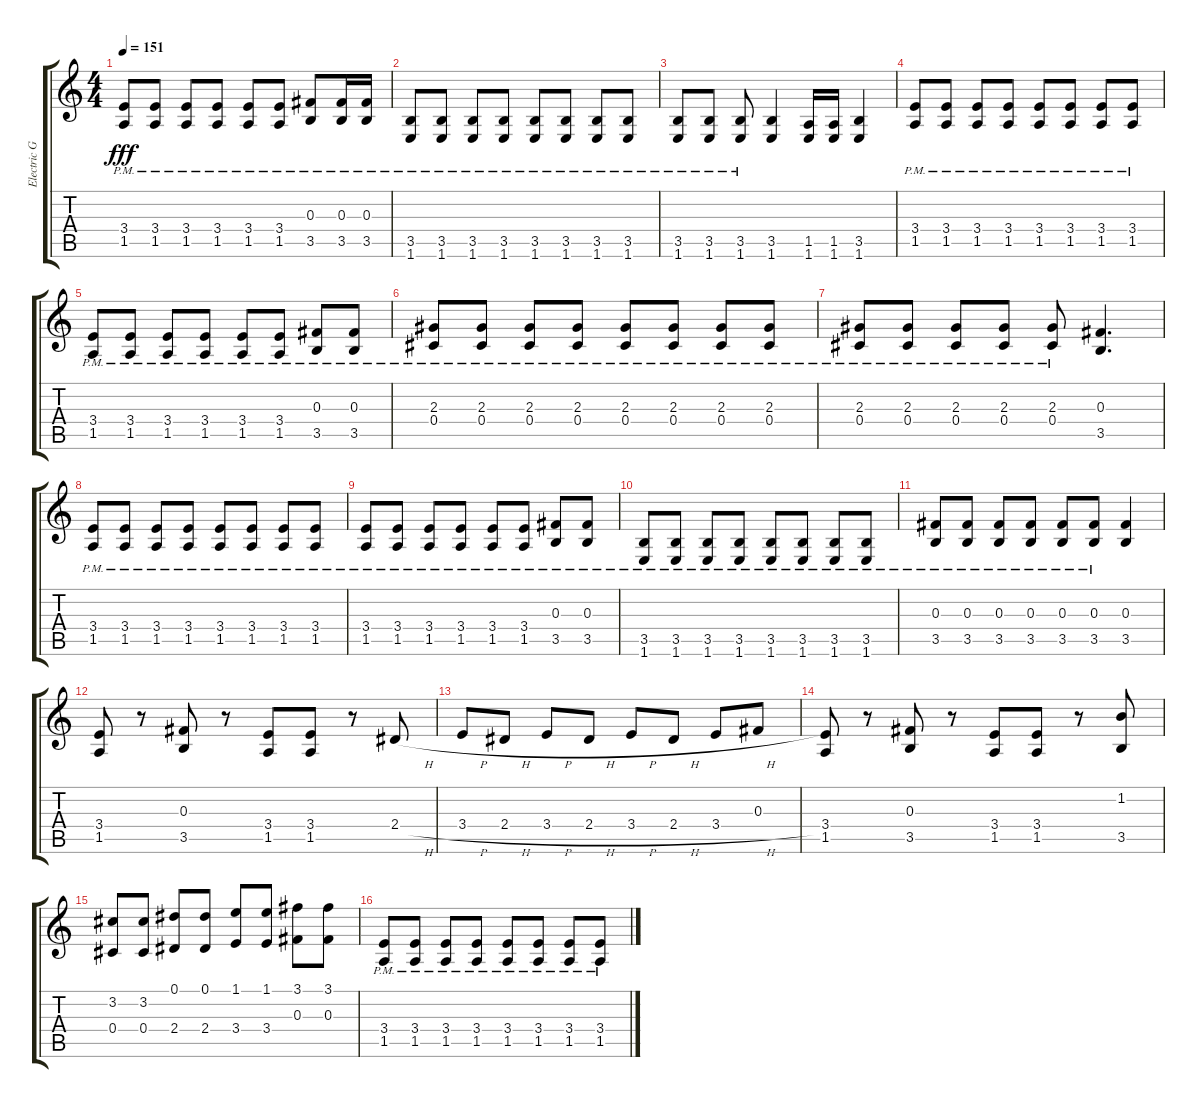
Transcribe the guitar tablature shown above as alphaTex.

\track ("Electric Guitar" "Electric G") {instrument overdrivenguitar}
\staff {score tabs}
\tuning (Eb4 Bb3 Gb3 Db3 Ab2 Eb2) {hide}
\ts (4 4)
\tempo 151
\clef g2
\ks c
(3.4{pm} 1.5{pm}).8{dy fff} (3.4{pm} 1.5{pm}).8 (3.4{pm} 1.5{pm}).8 (3.4{pm} 1.5{pm}).8 (3.4{pm} 1.5{pm}).8 (3.4{pm} 1.5{pm}).8 (0.3{pm} 3.5{pm}).8 (0.3{pm} 3.5{pm}).16 (0.3{pm} 3.5{pm}).16 |
(3.5{pm} 1.6{pm}).8 (3.5{pm} 1.6{pm}).8 (3.5{pm} 1.6{pm}).8 (3.5{pm} 1.6{pm}).8 (3.5{pm} 1.6{pm}).8 (3.5{pm} 1.6{pm}).8 (3.5{pm} 1.6{pm}).8 (3.5{pm} 1.6{pm}).8 |
(3.5{pm} 1.6{pm}).8 (3.5{pm} 1.6{pm}).8 (3.5{pm} 1.6{pm}).8 (3.5 1.6).4 (1.5 1.6).16 (1.5 1.6).16 (3.5 1.6).4 |
(3.4{pm} 1.5{pm}).8 (3.4{pm} 1.5{pm}).8 (3.4{pm} 1.5{pm}).8 (3.4{pm} 1.5{pm}).8 (3.4{pm} 1.5{pm}).8 (3.4{pm} 1.5{pm}).8 (3.4{pm} 1.5{pm}).8 (3.4{pm} 1.5{pm}).8 |
(3.4{pm} 1.5{pm}).8 (3.4{pm} 1.5{pm}).8 (3.4{pm} 1.5{pm}).8 (3.4{pm} 1.5{pm}).8 (3.4{pm} 1.5{pm}).8 (3.4{pm} 1.5{pm}).8 (0.3{pm} 3.5{pm}).8 (0.3{pm} 3.5{pm}).8 |
(2.3{pm} 0.4{pm}).8 (2.3{pm} 0.4{pm}).8 (2.3{pm} 0.4{pm}).8 (2.3{pm} 0.4{pm}).8 (2.3{pm} 0.4{pm}).8 (2.3{pm} 0.4{pm}).8 (2.3{pm} 0.4{pm}).8 (2.3{pm} 0.4{pm}).8 |
(2.3{pm} 0.4{pm}).8 (2.3{pm} 0.4{pm}).8 (2.3{pm} 0.4{pm}).8 (2.3{pm} 0.4{pm}).8 (2.3{pm} 0.4{pm}).8 (0.3 3.5).4{d} |
(3.4{pm} 1.5{pm}).8 (3.4{pm} 1.5{pm}).8 (3.4{pm} 1.5{pm}).8 (3.4{pm} 1.5{pm}).8 (3.4{pm} 1.5{pm}).8 (3.4{pm} 1.5{pm}).8 (3.4{pm} 1.5{pm}).8 (3.4{pm} 1.5{pm}).8 |
(3.4{pm} 1.5{pm}).8 (3.4{pm} 1.5{pm}).8 (3.4{pm} 1.5{pm}).8 (3.4{pm} 1.5{pm}).8 (3.4{pm} 1.5{pm}).8 (3.4{pm} 1.5{pm}).8 (0.3{pm} 3.5{pm}).8 (0.3{pm} 3.5{pm}).8 |
(3.5{pm} 1.6{pm}).8 (3.5{pm} 1.6{pm}).8 (3.5{pm} 1.6{pm}).8 (3.5{pm} 1.6{pm}).8 (3.5{pm} 1.6{pm}).8 (3.5{pm} 1.6{pm}).8 (3.5{pm} 1.6{pm}).8 (3.5{pm} 1.6{pm}).8 |
(0.3{pm} 3.5{pm}).8 (0.3{pm} 3.5{pm}).8 (0.3{pm} 3.5{pm}).8 (0.3{pm} 3.5{pm}).8 (0.3{pm} 3.5{pm}).8 (0.3{pm} 3.5{pm}).8 (0.3 3.5).4 |
(3.4 1.5).8 r.8 (0.3 3.5).8 r.8 (3.4 1.5).8 (3.4 1.5).8 r.8 2.4{h}.8 |
3.4{h}.8 2.4{h}.8 3.4{h}.8 2.4{h}.8 3.4{h}.8 2.4{h}.8 3.4{h}.8 0.3.8 |
(3.4 1.5).8 r.8 (0.3 3.5).8 r.8 (3.4 1.5).8 (3.4 1.5).8 r.8 (1.2 3.5).8 |
(3.2 0.4).8 (3.2 0.4).8 (0.1 2.4).8 (0.1 2.4).8 (1.1 3.4).8 (1.1 3.4).8 (3.1 0.3).8 (3.1 0.3).8 |
(3.4{pm} 1.5{pm}).8 (3.4{pm} 1.5{pm}).8 (3.4{pm} 1.5{pm}).8 (3.4{pm} 1.5{pm}).8 (3.4{pm} 1.5{pm}).8 (3.4{pm} 1.5{pm}).8 (3.4{pm} 1.5{pm}).8 (3.4{pm} 1.5{pm}).8
